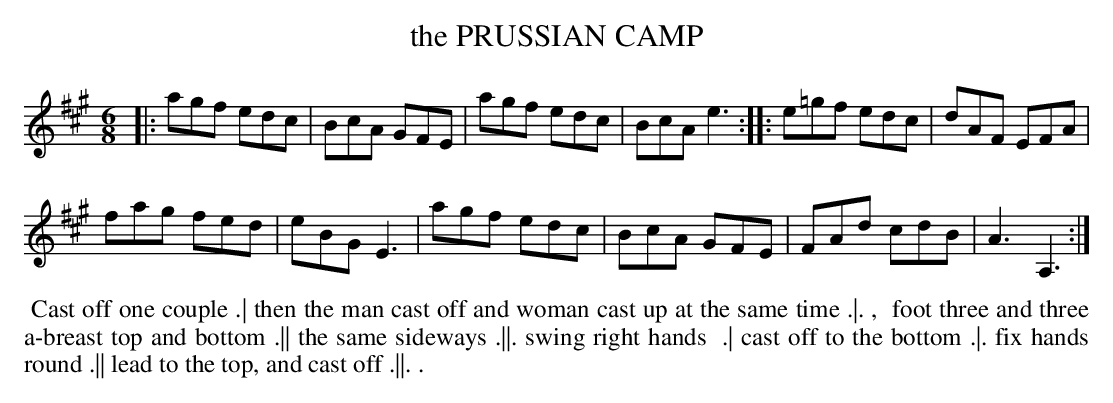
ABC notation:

X:1
T: the PRUSSIAN CAMP
M: 6/8
L: 1/8
K: A
|:\
agf edc | BcA GFE |\
agf edc | BcA e3 ::\
e=gf edc | dAF EFA |
fag fed | eBG E3 |\
agf edc | BcA GFE |\
FAd cdB | A3 A,3 :|
